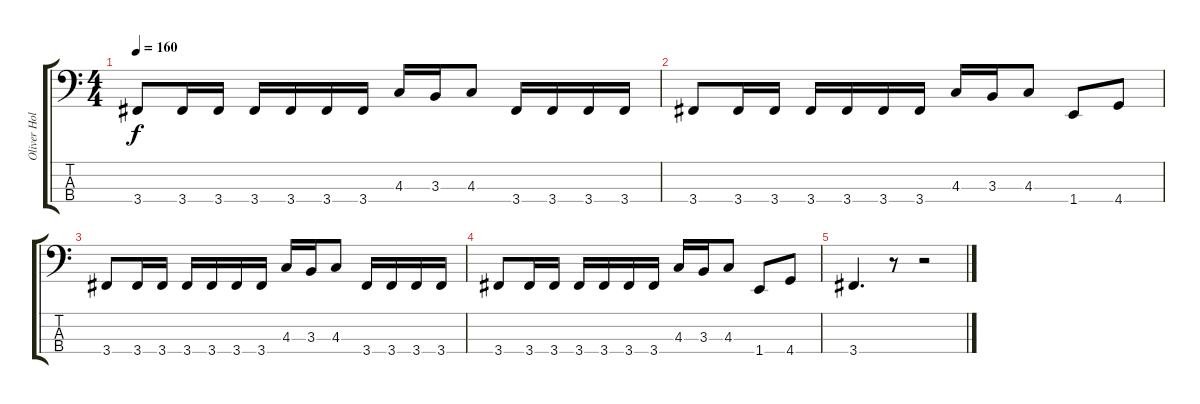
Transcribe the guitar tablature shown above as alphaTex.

\track ("Oliver Holzwarth" "Oliver Hol") {instrument electricbasspick}
\staff {score tabs}
\tuning (Gb2 Db2 Ab1 Eb1) {hide}
\ts (4 4)
\tempo 160
\clef f4
\ks c
3.4.8{dy f} 3.4.16 3.4.16 3.4.16 3.4.16 3.4.16 3.4.16 4.3.16 3.3.16 4.3.8 3.4.16 3.4.16 3.4.16 3.4.16 |
3.4.8 3.4.16 3.4.16 3.4.16 3.4.16 3.4.16 3.4.16 4.3.16 3.3.16 4.3.8 1.4.8 4.4.8 |
3.4.8 3.4.16 3.4.16 3.4.16 3.4.16 3.4.16 3.4.16 4.3.16 3.3.16 4.3.8 3.4.16 3.4.16 3.4.16 3.4.16 |
3.4.8 3.4.16 3.4.16 3.4.16 3.4.16 3.4.16 3.4.16 4.3.16 3.3.16 4.3.8 1.4.8 4.4.8 |
3.4.4{d} r.8 r.2
